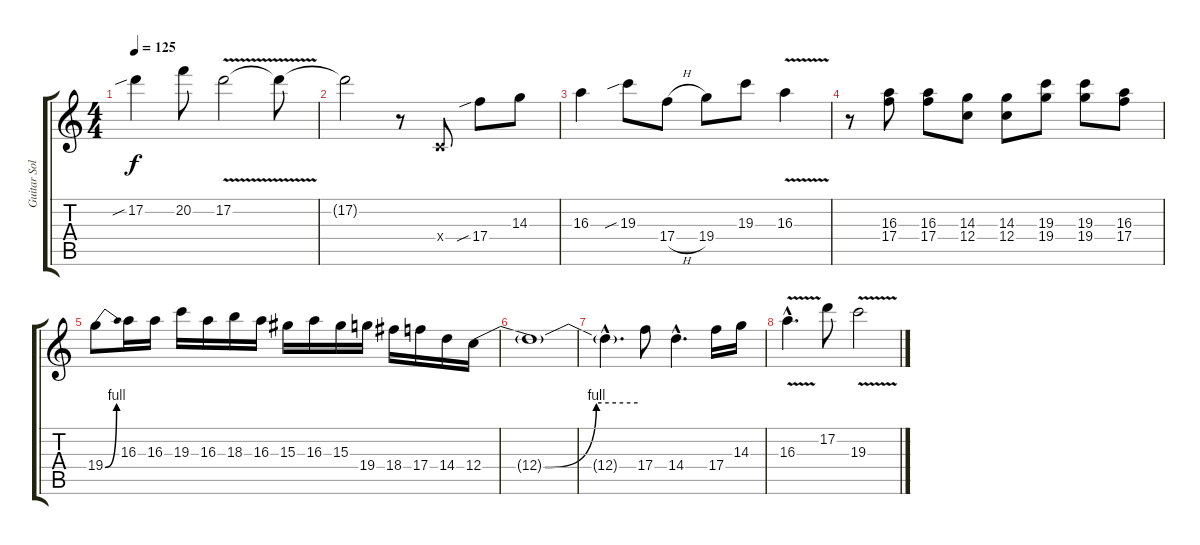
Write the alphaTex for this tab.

\track ("Guitar Solo" "Guitar Sol") {instrument distortionguitar}
\staff {score tabs}
\tuning (D4 A3 F3 C3 G2 D2) {hide}
\ts (4 4)
\tempo 125
\clef g2
\ks c
17.2{sib}.4{dy f} 20.2.8 17.2{v}.2 17.2{t}.8 |
17.2{t}.2 r.8 0.4{x}.8 17.4{sib}.8 14.3.8 |
16.3.4 19.3{sib}.8 17.4{h}.8 19.4.8 19.3.8 16.3{v}.4 |
r.8 (16.3 17.4).8 (16.3 17.4).8 (14.3 12.4).8 (14.3 12.4).8 (19.3 19.4).8 (19.3 19.4).8 (16.3 17.4).8 |
19.4{be (bend 0 0 60 4)}.8 16.3.16 16.3.16 19.3.16 16.3.16 18.3.16 16.3.16 15.3.16 16.3.16 15.3.16 19.4.16 18.4.16 17.4.16 14.4.16 12.4{be (custom 0 0 24 0 44 4 60 4)}.16 |
12.4{t}.1 |
12.4{hac t}.4{d} 17.4.8 14.4{hac}.4{d} 17.4.16 14.3.16 |
16.3{v hac}.4{d} 17.2.8 19.3{v}.2
